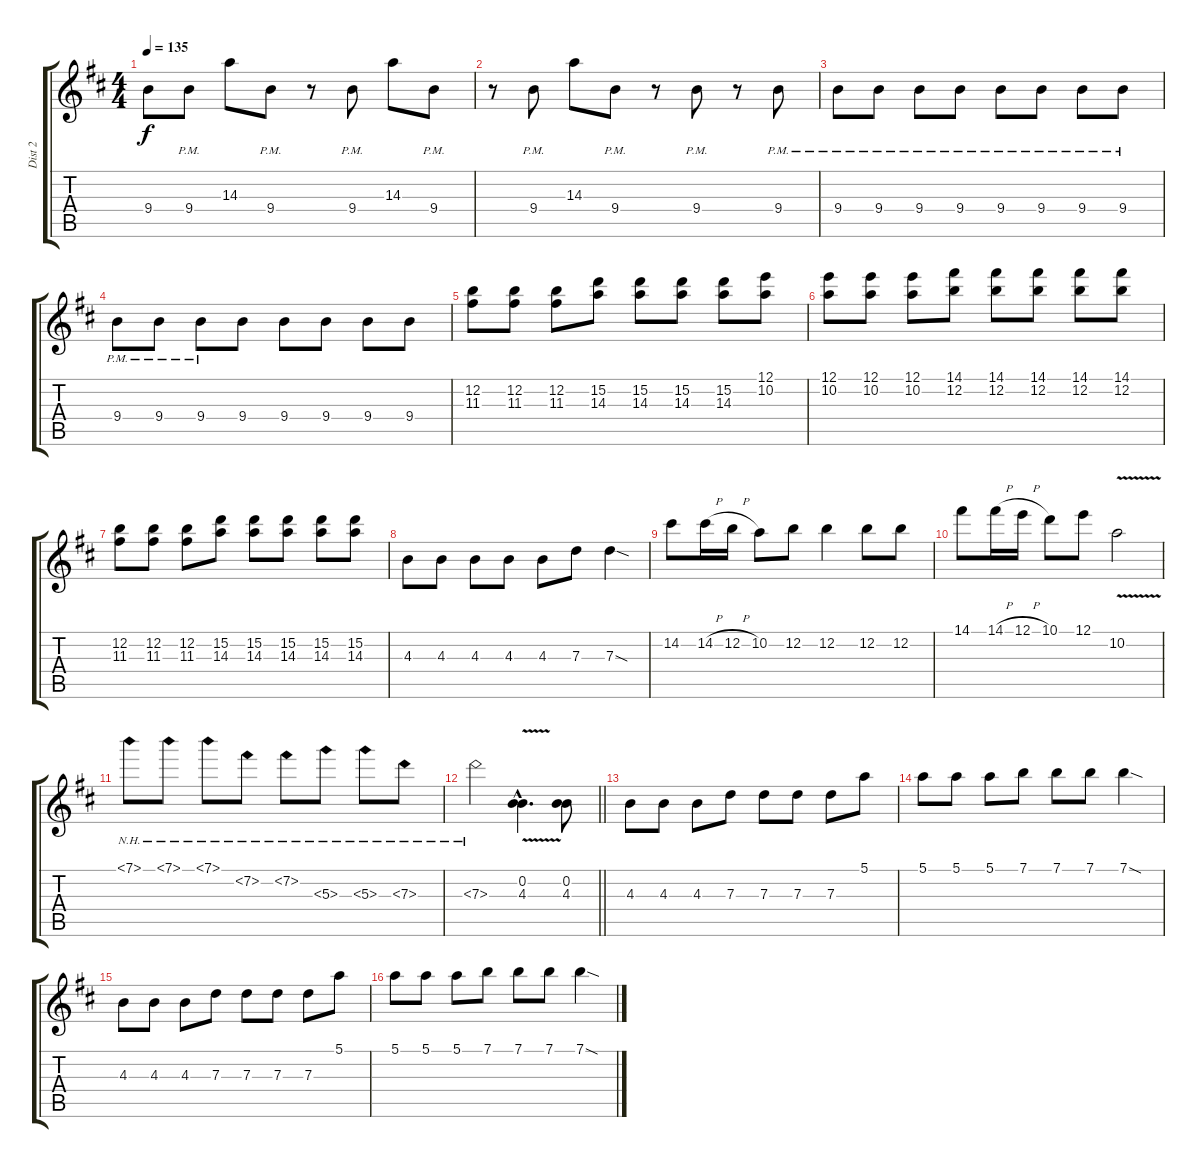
\track ("Dist 2" "Dist 2") {instrument distortionguitar}
\staff {score tabs}
\tuning (E4 B3 G3 D3 A2 E2) {hide}
\ts (4 4)
\tempo 135
\clef g2
\ks d
9.4.8{dy f} 9.4{pm}.8 14.3.8 9.4{pm}.8 r.8 9.4{pm}.8 14.3.8 9.4{pm}.8 |
r.8 9.4{pm}.8 14.3.8 9.4{pm}.8 r.8 9.4{pm}.8 r.8 9.4{pm}.8 |
9.4{pm}.8 9.4{pm}.8 9.4{pm}.8 9.4{pm}.8 9.4{pm}.8 9.4{pm}.8 9.4{pm}.8 9.4{pm}.8 |
9.4{pm}.8 9.4{pm}.8 9.4{pm}.8 9.4.8 9.4.8 9.4.8 9.4.8 9.4.8 |
(12.2 11.3).8 (12.2 11.3).8 (12.2 11.3).8 (15.2 14.3).8 (15.2 14.3).8 (15.2 14.3).8 (15.2 14.3).8 (12.1 10.2).8 |
(12.1 10.2).8 (12.1 10.2).8 (12.1 10.2).8 (14.1 12.2).8 (14.1 12.2).8 (14.1 12.2).8 (14.1 12.2).8 (14.1 12.2).8 |
(12.2 11.3).8 (12.2 11.3).8 (12.2 11.3).8 (15.2 14.3).8 (15.2 14.3).8 (15.2 14.3).8 (15.2 14.3).8 (15.2 14.3).8 |
4.3.8 4.3.8 4.3.8 4.3.8 4.3.8 7.3.8 7.3{sod}.4 |
14.2.8 14.2{h}.16 12.2{h}.16 10.2.8 12.2.8 12.2.4 12.2.8 12.2.8 |
14.1.8 14.1{h}.16 12.1{h}.16 10.1.8 12.1.8 10.2{v}.2 |
7.1{nh}.8 7.1{nh}.8 7.1{nh}.8 7.2{nh}.8 7.2{nh}.8 5.3{nh}.8 5.3{nh}.8 7.3{nh}.8 |
\barLineRight lightlight
7.3{nh}.2 (0.2{v hac} 4.3{v hac}).4{d} (0.2 4.3).8 |
4.3.8 4.3.8 4.3.8 7.3.8 7.3.8 7.3.8 7.3.8 5.1.8 |
5.1.8 5.1.8 5.1.8 7.1.8 7.1.8 7.1.8 7.1{sod}.4 |
4.3.8 4.3.8 4.3.8 7.3.8 7.3.8 7.3.8 7.3.8 5.1.8 |
5.1.8 5.1.8 5.1.8 7.1.8 7.1.8 7.1.8 7.1{sod}.4
